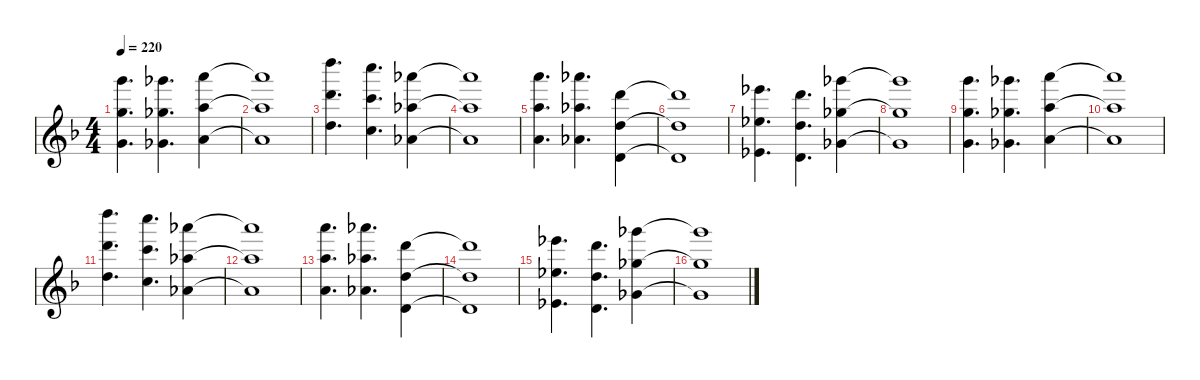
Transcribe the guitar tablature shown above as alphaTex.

\hideDynamics
\bracketExtendMode nobrackets
\singleTrackTrackNamePolicy hidden
\multiTrackTrackNamePolicy hidden
\firstSystemTrackNameMode fullname
\firstSystemTrackNameOrientation horizontal
\otherSystemsTrackNameOrientation horizontal
\track ("Keyboards" "S-Gt") {defaultSystemsLayout 8 instrument stringensemble1}
\staff {score}
\tuning (E4 B3 G3 D3 A2 D2)
\displaytranspose 12
\ts (4 4)
\tempo 220
\clef g2
\ks dminor
(15.1{acc forcenatural} 12.3{acc forcenatural} 10.5{acc forcenatural}).4{d dy mf beam Down} (14.1{acc b} 11.3{acc b} 9.5{acc b}).4{d beam Down} (17.1{acc forcenatural} 14.3{acc forcenatural} 12.5{acc forcenatural}).4{beam Down} |
(17.1{t acc forcenatural} 14.3{t acc forcenatural} 12.5{t acc forcenatural}).1{dy f beam Down} |
(22.1{acc forcenatural} 19.3{acc forcenatural} 17.5{acc forcenatural}).4{d dy mf beam Down} (20.1{acc forcenatural} 17.3{acc forcenatural} 15.5{acc forcenatural}).4{d beam Down} (16.1{acc b} 13.3{acc b} 11.5{acc b}).4{beam Down} |
(16.1{t acc b} 13.3{t acc b} 11.5{t acc b}).1{dy f beam Down} |
(17.1{acc forcenatural} 14.3{acc forcenatural} 12.5{acc forcenatural}).4{d dy mf beam Down} (16.1{acc b} 13.3{acc b} 11.5{acc b}).4{d beam Down} (10.1{acc forcenatural} 7.3{acc forcenatural} 5.5{acc forcenatural}).4{beam Down} |
(10.1{t acc forcenatural} 7.3{t acc forcenatural} 5.5{t acc forcenatural}).1{dy f beam Down} |
(11.1{acc b} 8.3{acc b} 6.5{acc b}).4{d dy mf beam Down} (10.1{acc forcenatural} 7.3{acc forcenatural} 5.5{acc forcenatural}).4{d beam Down} (14.1{acc b} 11.3{acc b} 9.5{acc b}).4{beam Down} |
(14.1{t acc b} 11.3{t acc b} 9.5{t acc b}).1{dy f beam Down} |
(15.1{acc forcenatural} 12.3{acc forcenatural} 10.5{acc forcenatural}).4{d dy mf beam Down} (14.1{acc b} 11.3{acc b} 9.5{acc b}).4{d beam Down} (17.1{acc forcenatural} 14.3{acc forcenatural} 12.5{acc forcenatural}).4{beam Down} |
(17.1{t acc forcenatural} 14.3{t acc forcenatural} 12.5{t acc forcenatural}).1{dy f beam Down} |
(22.1{acc forcenatural} 19.3{acc forcenatural} 17.5{acc forcenatural}).4{d dy mf beam Down} (20.1{acc forcenatural} 17.3{acc forcenatural} 15.5{acc forcenatural}).4{d beam Down} (16.1{acc b} 13.3{acc b} 11.5{acc b}).4{beam Down} |
(16.1{t acc b} 13.3{t acc b} 11.5{t acc b}).1{dy f beam Down} |
(17.1{acc forcenatural} 14.3{acc forcenatural} 12.5{acc forcenatural}).4{d dy mf beam Down} (16.1{acc b} 13.3{acc b} 11.5{acc b}).4{d beam Down} (10.1{acc forcenatural} 7.3{acc forcenatural} 5.5{acc forcenatural}).4{beam Down} |
(10.1{t acc forcenatural} 7.3{t acc forcenatural} 5.5{t acc forcenatural}).1{dy f beam Down} |
(11.1{acc b} 8.3{acc b} 6.5{acc b}).4{d dy mf beam Down} (10.1{acc forcenatural} 7.3{acc forcenatural} 5.5{acc forcenatural}).4{d beam Down} (14.1{acc b} 11.3{acc b} 9.5{acc b}).4{beam Down} |
(14.1{t acc b} 11.3{t acc b} 9.5{t acc b}).1{dy f beam Down}
